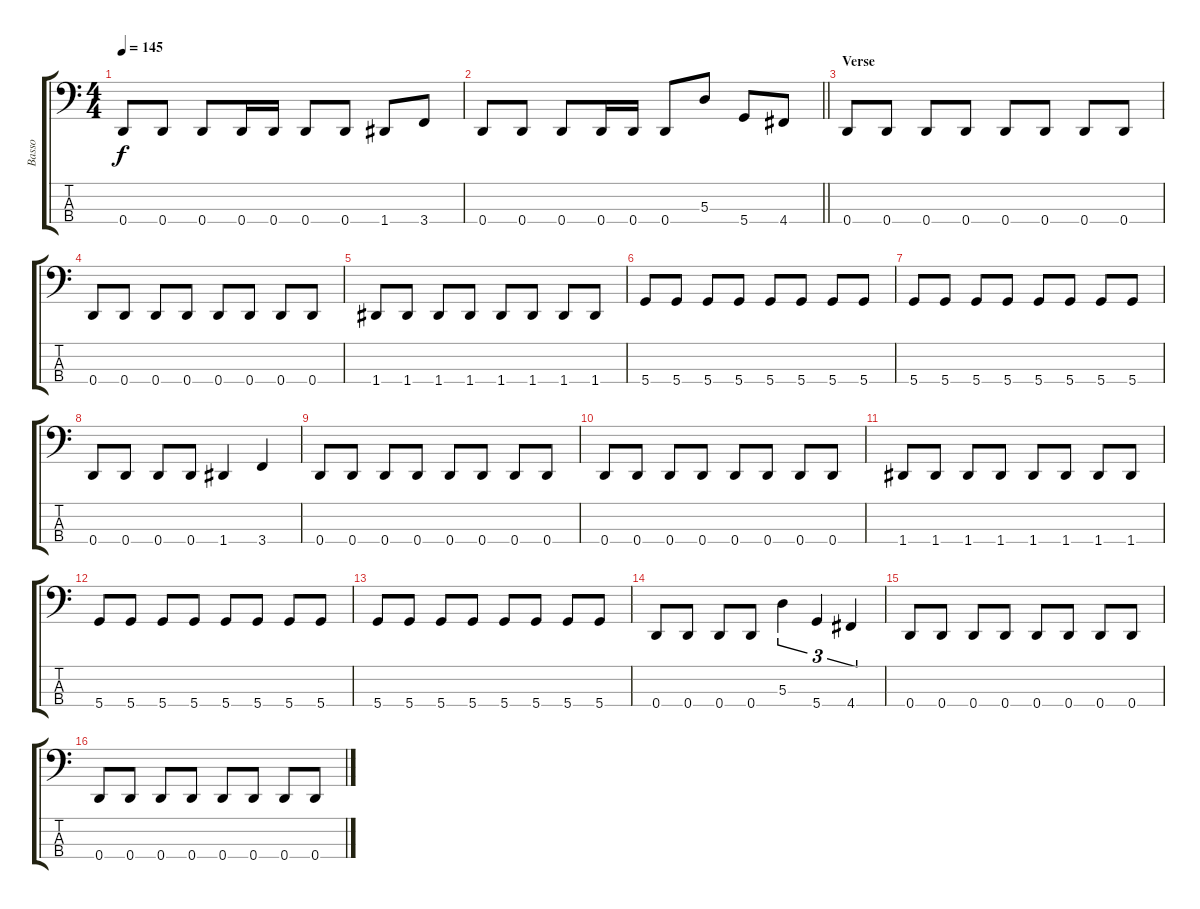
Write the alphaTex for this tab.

\track ("Basso" "Basso") {instrument electricbassfinger}
\staff {score tabs}
\tuning (G2 D2 A1 D1) {hide}
\ts (4 4)
\tempo 145
\clef f4
\ks c
0.4.8{dy f} 0.4.8 0.4.8 0.4.16 0.4.16 0.4.8 0.4.8 1.4.8 3.4.8 |
\barLineRight lightlight
0.4.8 0.4.8 0.4.8 0.4.16 0.4.16 0.4.8 5.3.8 5.4.8 4.4.8 |
\section ("" "Verse")
0.4.8 0.4.8 0.4.8 0.4.8 0.4.8 0.4.8 0.4.8 0.4.8 |
0.4.8 0.4.8 0.4.8 0.4.8 0.4.8 0.4.8 0.4.8 0.4.8 |
1.4.8 1.4.8 1.4.8 1.4.8 1.4.8 1.4.8 1.4.8 1.4.8 |
5.4.8 5.4.8 5.4.8 5.4.8 5.4.8 5.4.8 5.4.8 5.4.8 |
5.4.8 5.4.8 5.4.8 5.4.8 5.4.8 5.4.8 5.4.8 5.4.8 |
0.4.8 0.4.8 0.4.8 0.4.8 1.4.4 3.4.4 |
0.4.8 0.4.8 0.4.8 0.4.8 0.4.8 0.4.8 0.4.8 0.4.8 |
0.4.8 0.4.8 0.4.8 0.4.8 0.4.8 0.4.8 0.4.8 0.4.8 |
1.4.8 1.4.8 1.4.8 1.4.8 1.4.8 1.4.8 1.4.8 1.4.8 |
5.4.8 5.4.8 5.4.8 5.4.8 5.4.8 5.4.8 5.4.8 5.4.8 |
5.4.8 5.4.8 5.4.8 5.4.8 5.4.8 5.4.8 5.4.8 5.4.8 |
0.4.8 0.4.8 0.4.8 0.4.8 5.3.4{tu (3 2)} 5.4.4{tu (3 2)} 4.4.4{tu (3 2)} |
0.4.8 0.4.8 0.4.8 0.4.8 0.4.8 0.4.8 0.4.8 0.4.8 |
0.4.8 0.4.8 0.4.8 0.4.8 0.4.8 0.4.8 0.4.8 0.4.8
